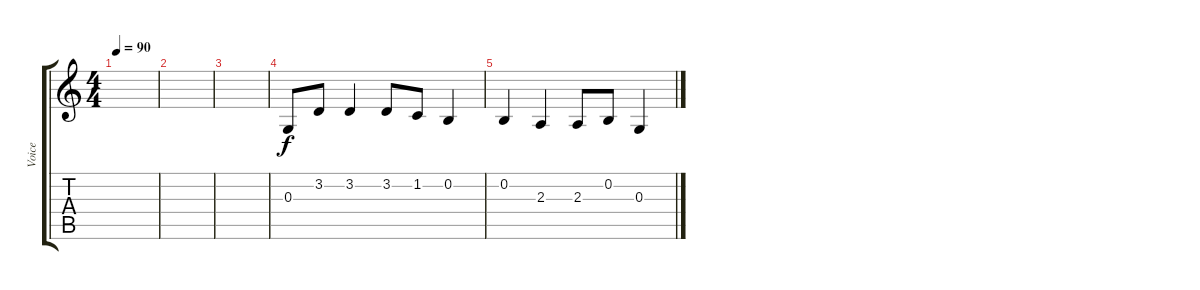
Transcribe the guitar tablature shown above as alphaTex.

\track ("Voice" "Voice") {instrument pad1newage}
\staff {score tabs}
\tuning (E4 B3 G3 D3 A2 E2) {hide}
\ts (4 4)
\tempo 90
\clef g2
\ks c
|
|
|
0.3.8 3.2.8 3.2.4 3.2.8 1.2.8 0.2.4 |
0.2.4 2.3.4 2.3.8 0.2.8 0.3.4
